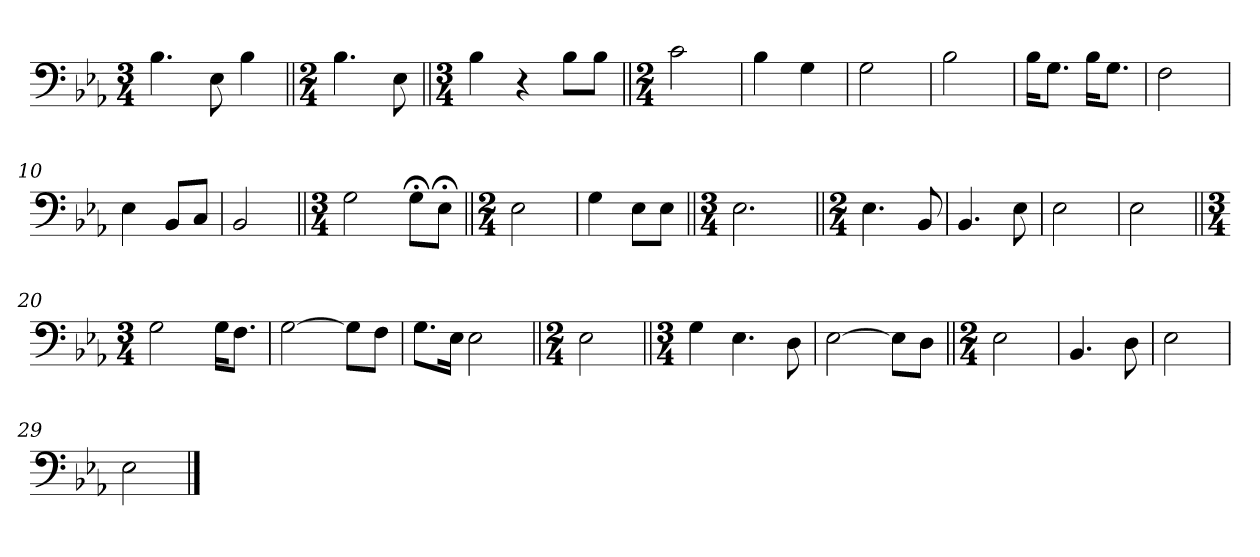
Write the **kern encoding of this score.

**kern
*part1
*staff1
*clefF4
*k[b-e-a-]
*M3/4
=1
4.B-\
8E-\
4B-\
=2||
*M2/4
4.B-\
8E-\
=3||
*M3/4
4B-\
4r
8B-\L
8B-\J
=4||
*M2/4
2c\
=5
4B-\
4G\
=6
2G\
=7
2B-\
=8
16B-\KL
8.G\J
16B-\KL
8.G\J
=9
2F\
=10
4E-\
8BB-/L
8C/J
=11
2BB-/
=12||
*M3/4
2G\
8G;<\L
8E-;<\J
=13||
*M2/4
2E-\
=14
4G\
8E-\L
8E-\J
=15||
*M3/4
2.E-\
=16||
*M2/4
4.E-\
8BB-/
=17
4.BB-/
8E-\
=18
2E-\
=19
2E-\
=20||
*M3/4
2G\
16G\KL
8.F\J
=21
[2G\
8G\L]
8F\J
=22
8.G\L
16E-\Jk
2E-\
=23||
*M2/4
2E-\
=24||
*M3/4
4G\
4.E-\
8D\
=25
[2E-\
8E-\L]
8D\J
=26||
*M2/4
2E-\
=27
4.BB-/
8D\
=28
2E-\
=29
2E-\
==
*-
